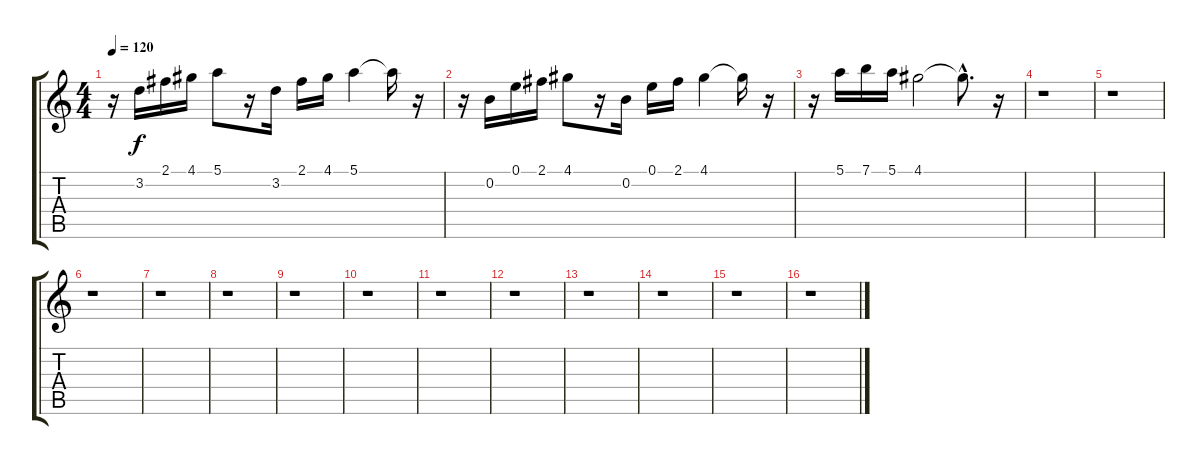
\track "" {instrument acousticguitarsteel}
\staff {score tabs}
\tuning (E4 B3 G3 D3 A2 E2) {hide}
\ts (4 4)
\tempo 120
\clef g2
\ks c
r.16{dy f} 3.2.16 2.1.16 4.1.16 5.1.8 r.16 3.2.16 2.1.16 4.1.16 5.1.4 5.1{t}.16 r.16 |
r.16 0.2.16 0.1.16 2.1.16 4.1.8 r.16 0.2.16 0.1.16 2.1.16 4.1.4 4.1{t}.16 r.16 |
r.16 5.1.16 7.1.16 5.1.16 4.1.2 4.1{hac t}.8{d} r.16 |
r.1 |
r.1 |
r.1 |
r.1 |
r.1 |
r.1 |
r.1 |
r.1 |
r.1 |
r.1 |
r.1 |
r.1 |
r.1
